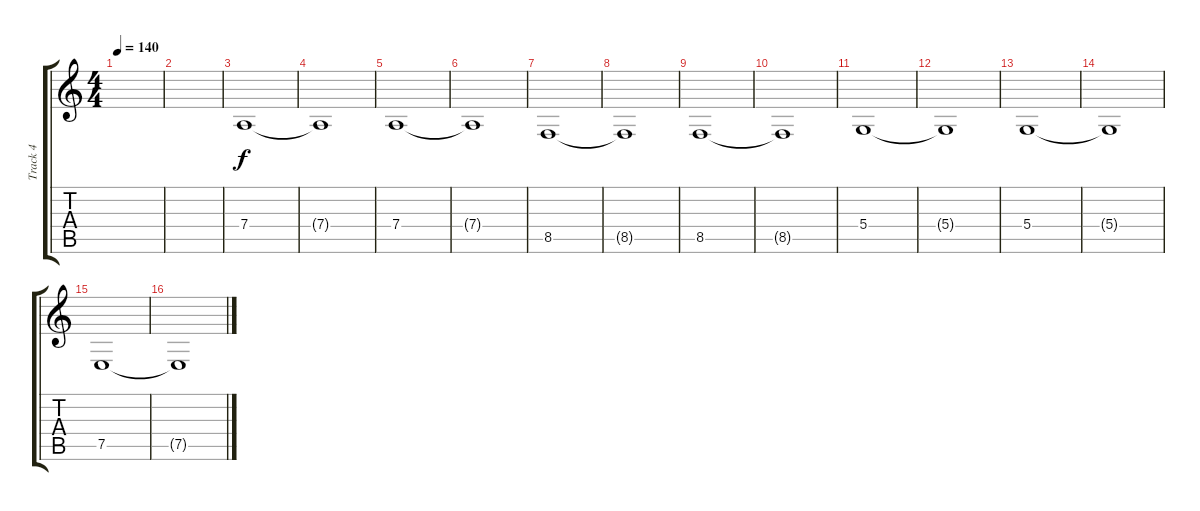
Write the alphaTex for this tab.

\track ("Track 4" "Track 4") {instrument violin}
\staff {score tabs}
\tuning (E4 B3 G3 D3 A2 E2) {hide}
\ts (4 4)
\tempo 140
\clef g2
\ks c
|
|
7.4.1{volume 14} |
7.4{t}.1 |
7.4.1 |
7.4{t}.1 |
8.5.1 |
8.5{t}.1 |
8.5.1 |
8.5{t}.1 |
5.4.1 |
5.4{t}.1 |
5.4.1 |
5.4{t}.1 |
7.5.1 |
7.5{t}.1
